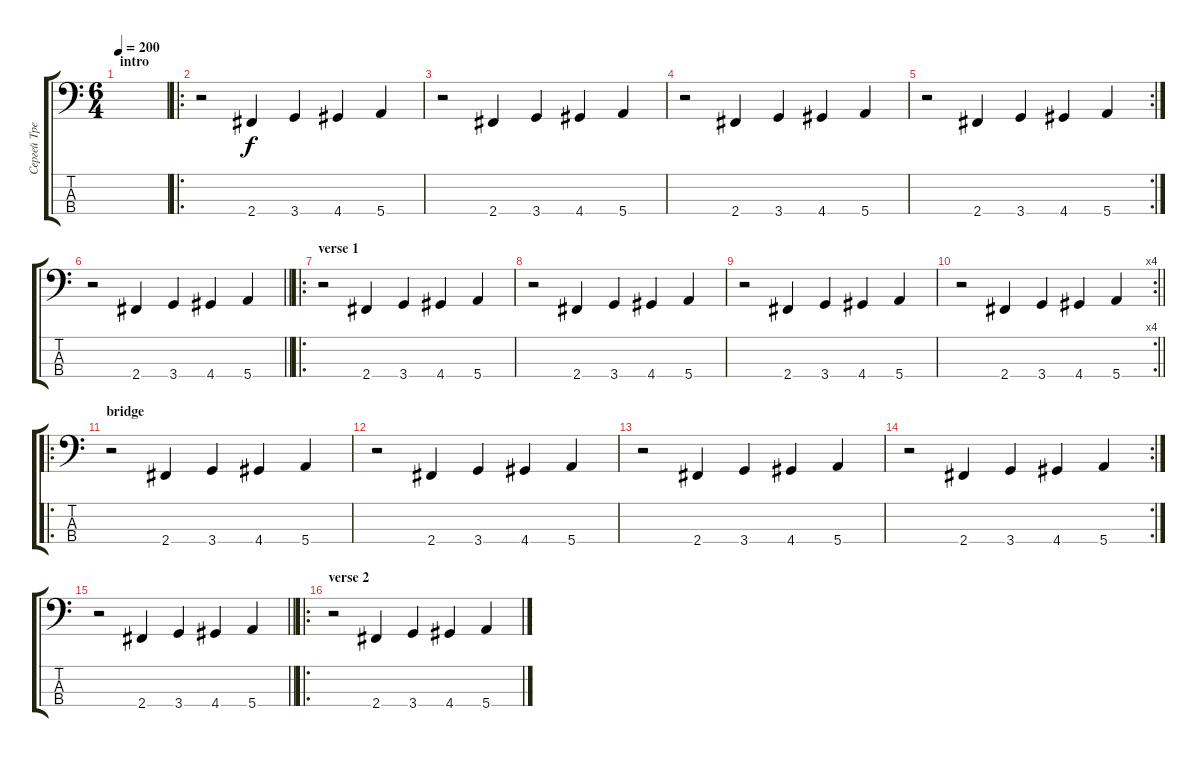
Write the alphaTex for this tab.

\track ("Сергей Третьяков" "Сергей Тре") {instrument electricbassfinger}
\staff {score tabs}
\tuning (G2 D2 A1 E1) {hide}
\ts (6 4)
\section ("" "intro")
\tempo 200
\clef f4
\ks c
|
\ro
r.2 2.4.4 3.4.4 4.4.4 5.4.4 |
r.2 2.4.4 3.4.4 4.4.4 5.4.4 |
r.2 2.4.4 3.4.4 4.4.4 5.4.4 |
\rc 2
r.2 2.4.4 3.4.4 4.4.4 5.4.4 |
\barLineRight lightlight
r.2 2.4.4 3.4.4 4.4.4 5.4.4 |
\ro
\section ("" "verse 1")
r.2 2.4.4 3.4.4 4.4.4 5.4.4 |
r.2 2.4.4 3.4.4 4.4.4 5.4.4 |
r.2 2.4.4 3.4.4 4.4.4 5.4.4 |
\rc 4
\barLineRight lightlight
r.2 2.4.4 3.4.4 4.4.4 5.4.4 |
\ro
\section ("" "bridge")
r.2 2.4.4 3.4.4 4.4.4 5.4.4 |
r.2 2.4.4 3.4.4 4.4.4 5.4.4 |
r.2 2.4.4 3.4.4 4.4.4 5.4.4 |
\rc 2
r.2 2.4.4 3.4.4 4.4.4 5.4.4 |
\barLineRight lightlight
r.2 2.4.4 3.4.4 4.4.4 5.4.4 |
\ro
\section ("" "verse 2")
r.2 2.4.4 3.4.4 4.4.4 5.4.4
